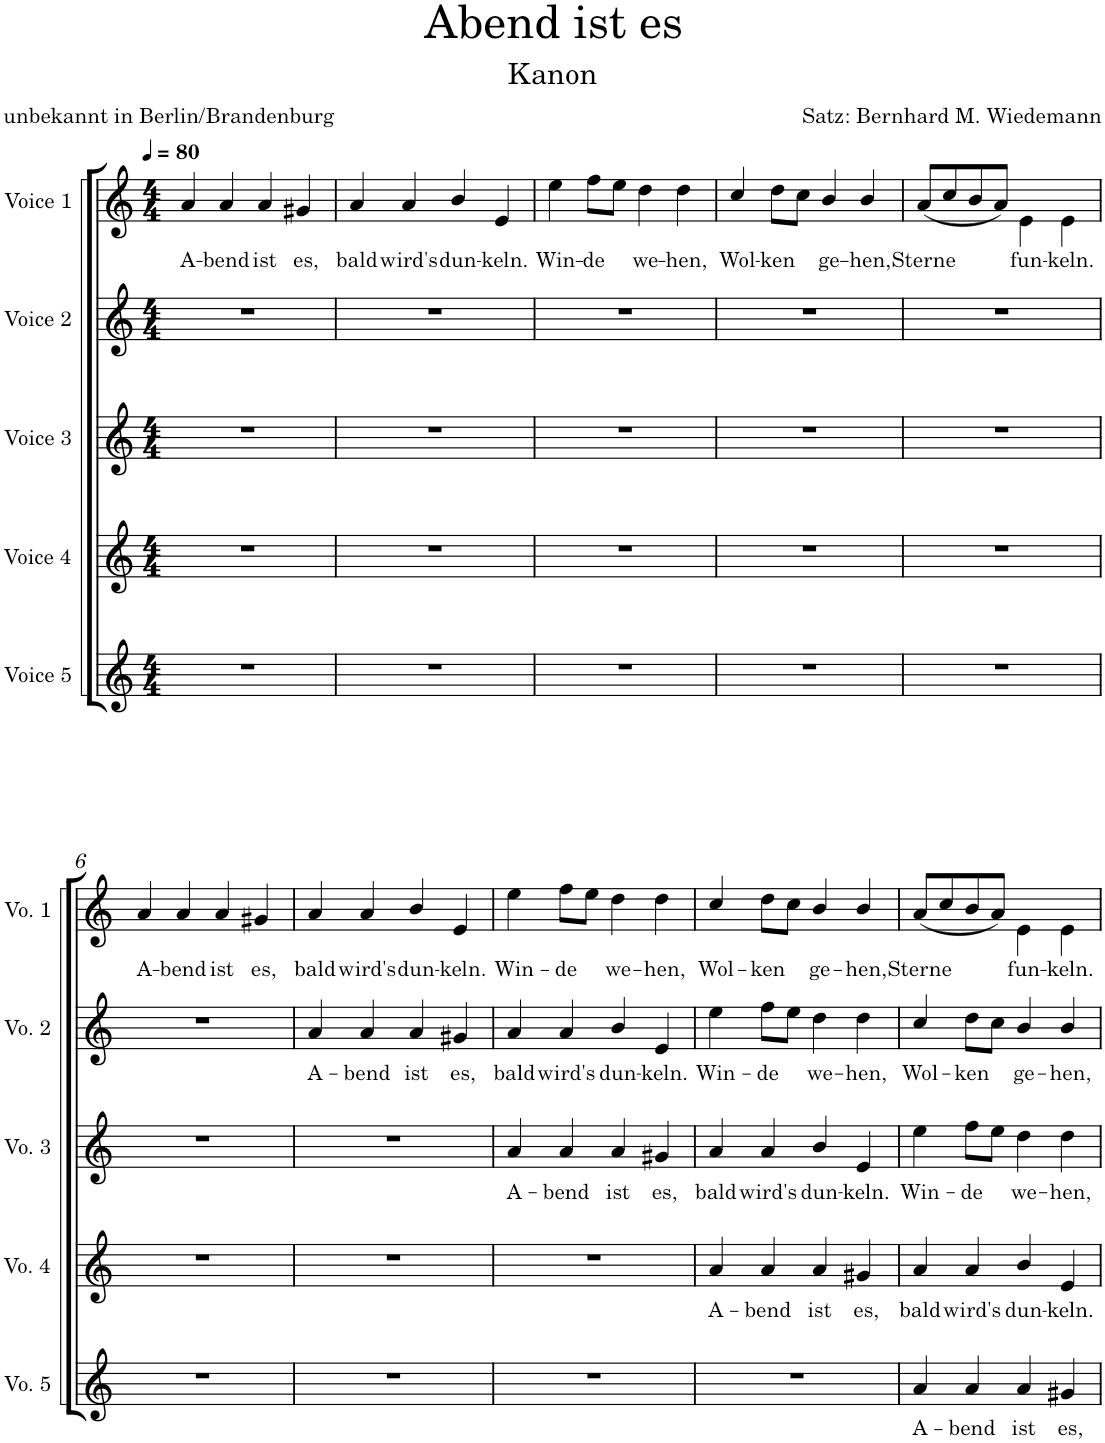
**kern	**text	**kern	**text	**kern	**text	**kern	**text	**kern	**text
*part5	*part5	*part4	*part4	*part3	*part3	*part2	*part2	*part1	*part1
*staff5	*staff5	*staff4	*staff4	*staff3	*staff3	*staff2	*staff2	*staff1	*staff1
*I"Voice 5	*	*I"Voice 4	*	*I"Voice 3	*	*I"Voice 2	*	*I"Voice 1	*
*I'Vo. 5	*	*I'Vo. 4	*	*I'Vo. 3	*	*I'Vo. 2	*	*I'Vo. 1	*
*clefG2	*	*clefG2	*	*clefG2	*	*clefG2	*	*clefG2	*
*k[]	*	*k[]	*	*k[]	*	*k[]	*	*k[]	*
*M4/4	*	*M4/4	*	*M4/4	*	*M4/4	*	*M4/4	*
*MM80	*	*MM80	*	*MM80	*	*MM80	*	*MM80	*
=1	=1	=1	=1	=1	=1	=1	=1	=1	=1
!	!	!	!	!	!	!	!	!	!LO:LY:b
1r	.	1r	.	1r	.	1r	.	4a/	A-
!	!	!	!	!	!	!	!	!	!LO:LY:b
.	.	.	.	.	.	.	.	4a/	-bend
!	!	!	!	!	!	!	!	!	!LO:LY:b
.	.	.	.	.	.	.	.	4a/	ist
!	!	!	!	!	!	!	!	!	!LO:LY:b
.	.	.	.	.	.	.	.	4g#X/	es,
=2	=2	=2	=2	=2	=2	=2	=2	=2	=2
!	!	!	!	!	!	!	!	!	!LO:LY:b
1r	.	1r	.	1r	.	1r	.	4a/	bald
!	!	!	!	!	!	!	!	!	!LO:LY:b
.	.	.	.	.	.	.	.	4a/	wird's
!	!	!	!	!	!	!	!	!	!LO:LY:b
.	.	.	.	.	.	.	.	4b/	dun-
!	!	!	!	!	!	!	!	!	!LO:LY:b
.	.	.	.	.	.	.	.	4e/	-keln.
=3	=3	=3	=3	=3	=3	=3	=3	=3	=3
!	!	!	!	!	!	!	!	!	!LO:LY:b
1r	.	1r	.	1r	.	1r	.	4ee\	Win-
!	!	!	!	!	!	!	!	!	!LO:LY:b
.	.	.	.	.	.	.	.	8ff\L	-de
.	.	.	.	.	.	.	.	8ee\J	.
!	!	!	!	!	!	!	!	!	!LO:LY:b
.	.	.	.	.	.	.	.	4dd\	we-
!	!	!	!	!	!	!	!	!	!LO:LY:b
.	.	.	.	.	.	.	.	4dd\	-hen,
=4	=4	=4	=4	=4	=4	=4	=4	=4	=4
!	!	!	!	!	!	!	!	!	!LO:LY:b
1r	.	1r	.	1r	.	1r	.	4cc/	Wol-
!	!	!	!	!	!	!	!	!	!LO:LY:b
.	.	.	.	.	.	.	.	8dd\L	-ken
.	.	.	.	.	.	.	.	8cc\J	.
!	!	!	!	!	!	!	!	!	!LO:LY:b
.	.	.	.	.	.	.	.	4b/	ge-
!	!	!	!	!	!	!	!	!	!LO:LY:b
.	.	.	.	.	.	.	.	4b/	-hen,
=5	=5	=5	=5	=5	=5	=5	=5	=5	=5
!	!	!	!	!	!	!	!	!	!LO:LY:b
1r	.	1r	.	1r	.	1r	.	(8a/L	Sterne
.	.	.	.	.	.	.	.	8cc/	.
.	.	.	.	.	.	.	.	8b/	.
.	.	.	.	.	.	.	.	8a/J)	.
!	!	!	!	!	!	!	!	!	!LO:LY:b
.	.	.	.	.	.	.	.	4e\	fun-
!	!	!	!	!	!	!	!	!	!LO:LY:b
.	.	.	.	.	.	.	.	4e\	-keln.
!!LO:LB:g=z
=6	=6	=6	=6	=6	=6	=6	=6	=6	=6
!	!	!	!	!	!	!	!	!	!LO:LY:b
1r	.	1r	.	1r	.	1r	.	4a/	A-
!	!	!	!	!	!	!	!	!	!LO:LY:b
.	.	.	.	.	.	.	.	4a/	-bend
!	!	!	!	!	!	!	!	!	!LO:LY:b
.	.	.	.	.	.	.	.	4a/	ist
!	!	!	!	!	!	!	!	!	!LO:LY:b
.	.	.	.	.	.	.	.	4g#X/	es,
=7	=7	=7	=7	=7	=7	=7	=7	=7	=7
!	!	!	!	!	!	!	!LO:LY:b	!	!LO:LY:b
1r	.	1r	.	1r	.	4a/	A-	4a/	bald
!	!	!	!	!	!	!	!LO:LY:b	!	!LO:LY:b
.	.	.	.	.	.	4a/	-bend	4a/	wird's
!	!	!	!	!	!	!	!LO:LY:b	!	!LO:LY:b
.	.	.	.	.	.	4a/	ist	4b/	dun-
!	!	!	!	!	!	!	!LO:LY:b	!	!LO:LY:b
.	.	.	.	.	.	4g#X/	es,	4e/	-keln.
=8	=8	=8	=8	=8	=8	=8	=8	=8	=8
!	!	!	!	!	!LO:LY:b	!	!LO:LY:b	!	!LO:LY:b
1r	.	1r	.	4a/	A-	4a/	bald	4ee\	Win-
!	!	!	!	!	!LO:LY:b	!	!LO:LY:b	!	!LO:LY:b
.	.	.	.	4a/	-bend	4a/	wird's	8ff\L	-de
.	.	.	.	.	.	.	.	8ee\J	.
!	!	!	!	!	!LO:LY:b	!	!LO:LY:b	!	!LO:LY:b
.	.	.	.	4a/	ist	4b/	dun-	4dd\	we-
!	!	!	!	!	!LO:LY:b	!	!LO:LY:b	!	!LO:LY:b
.	.	.	.	4g#X/	es,	4e/	-keln.	4dd\	-hen,
=9	=9	=9	=9	=9	=9	=9	=9	=9	=9
!	!	!	!LO:LY:b	!	!LO:LY:b	!	!LO:LY:b	!	!LO:LY:b
1r	.	4a/	A-	4a/	bald	4ee\	Win-	4cc/	Wol-
!	!	!	!LO:LY:b	!	!LO:LY:b	!	!LO:LY:b	!	!LO:LY:b
.	.	4a/	-bend	4a/	wird's	8ff\L	-de	8dd\L	-ken
.	.	.	.	.	.	8ee\J	.	8cc\J	.
!	!	!	!LO:LY:b	!	!LO:LY:b	!	!LO:LY:b	!	!LO:LY:b
.	.	4a/	ist	4b/	dun-	4dd\	we-	4b/	ge-
!	!	!	!LO:LY:b	!	!LO:LY:b	!	!LO:LY:b	!	!LO:LY:b
.	.	4g#X/	es,	4e/	-keln.	4dd\	-hen,	4b/	-hen,
=10	=10	=10	=10	=10	=10	=10	=10	=10	=10
!	!LO:LY:b	!	!LO:LY:b	!	!LO:LY:b	!	!LO:LY:b	!	!LO:LY:b
4a/	A-	4a/	bald	4ee\	Win-	4cc/	Wol-	(8a/L	Sterne
.	.	.	.	.	.	.	.	8cc/	.
!	!LO:LY:b	!	!LO:LY:b	!	!LO:LY:b	!	!LO:LY:b	!	!
4a/	-bend	4a/	wird's	8ff\L	-de	8dd\L	-ken	8b/	.
.	.	.	.	8ee\J	.	8cc\J	.	8a/J)	.
!	!LO:LY:b	!	!LO:LY:b	!	!LO:LY:b	!	!LO:LY:b	!	!LO:LY:b
4a/	ist	4b/	dun-	4dd\	we-	4b/	ge-	4e\	fun-
!	!LO:LY:b	!	!LO:LY:b	!	!LO:LY:b	!	!LO:LY:b	!	!LO:LY:b
4g#X/	es,	4e/	-keln.	4dd\	-hen,	4b/	-hen,	4e\	-keln.
=	=	=	=	=	=	=	=	=	=
*-	*-	*-	*-	*-	*-	*-	*-	*-	*-
